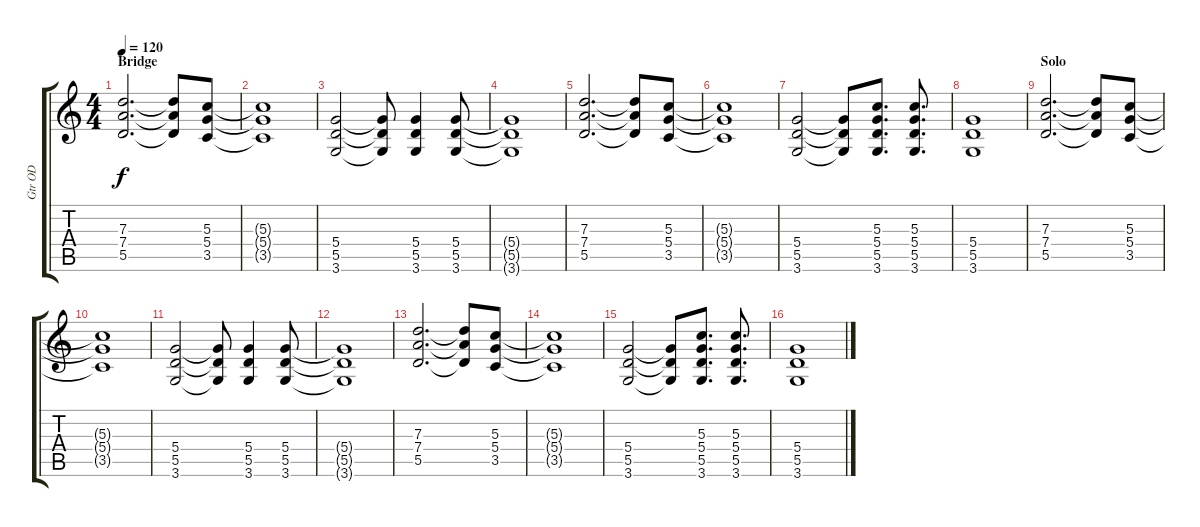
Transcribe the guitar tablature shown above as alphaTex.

\track ("Gtr OD" "Gtr OD") {instrument overdrivenguitar}
\staff {score tabs}
\tuning (E4 B3 G3 D3 A2 E2) {hide}
\ts (4 4)
\section ("" "Bridge")
\tempo 120
\clef g2
\ks c
(7.3 7.4 5.5).2{d dy f} (7.3{t} 7.4{t} 5.5{t}).8 (5.3 5.4 3.5).8 |
(5.3{t} 5.4{t} 3.5{t}).1 |
(5.4 5.5 3.6).2 (5.4{t} 5.5{t} 3.6{t}).8 (5.4 5.5 3.6).4 (5.4 5.5 3.6).8 |
(5.4{t} 5.5{t} 3.6{t}).1 |
(7.3 7.4 5.5).2{d} (7.3{t} 7.4{t} 5.5{t}).8 (5.3 5.4 3.5).8 |
(5.3{t} 5.4{t} 3.5{t}).1 |
(5.4 5.5 3.6).2 (5.4{t} 5.5{t} 3.6{t}).8 (5.3 5.4 5.5 3.6).8{d} (5.3 5.4 5.5 3.6).8{d} |
(5.4 5.5 3.6).1 |
\section ("" "Solo")
(7.3 7.4 5.5).2{d} (7.3{t} 7.4{t} 5.5{t}).8 (5.3 5.4 3.5).8 |
(5.3{t} 5.4{t} 3.5{t}).1 |
(5.4 5.5 3.6).2 (5.4{t} 5.5{t} 3.6{t}).8 (5.4 5.5 3.6).4 (5.4 5.5 3.6).8 |
(5.4{t} 5.5{t} 3.6{t}).1 |
(7.3 7.4 5.5).2{d} (7.3{t} 7.4{t} 5.5{t}).8 (5.3 5.4 3.5).8 |
(5.3{t} 5.4{t} 3.5{t}).1 |
(5.4 5.5 3.6).2 (5.4{t} 5.5{t} 3.6{t}).8 (5.3 5.4 5.5 3.6).8{d} (5.3 5.4 5.5 3.6).8{d} |
(5.4 5.5 3.6).1
